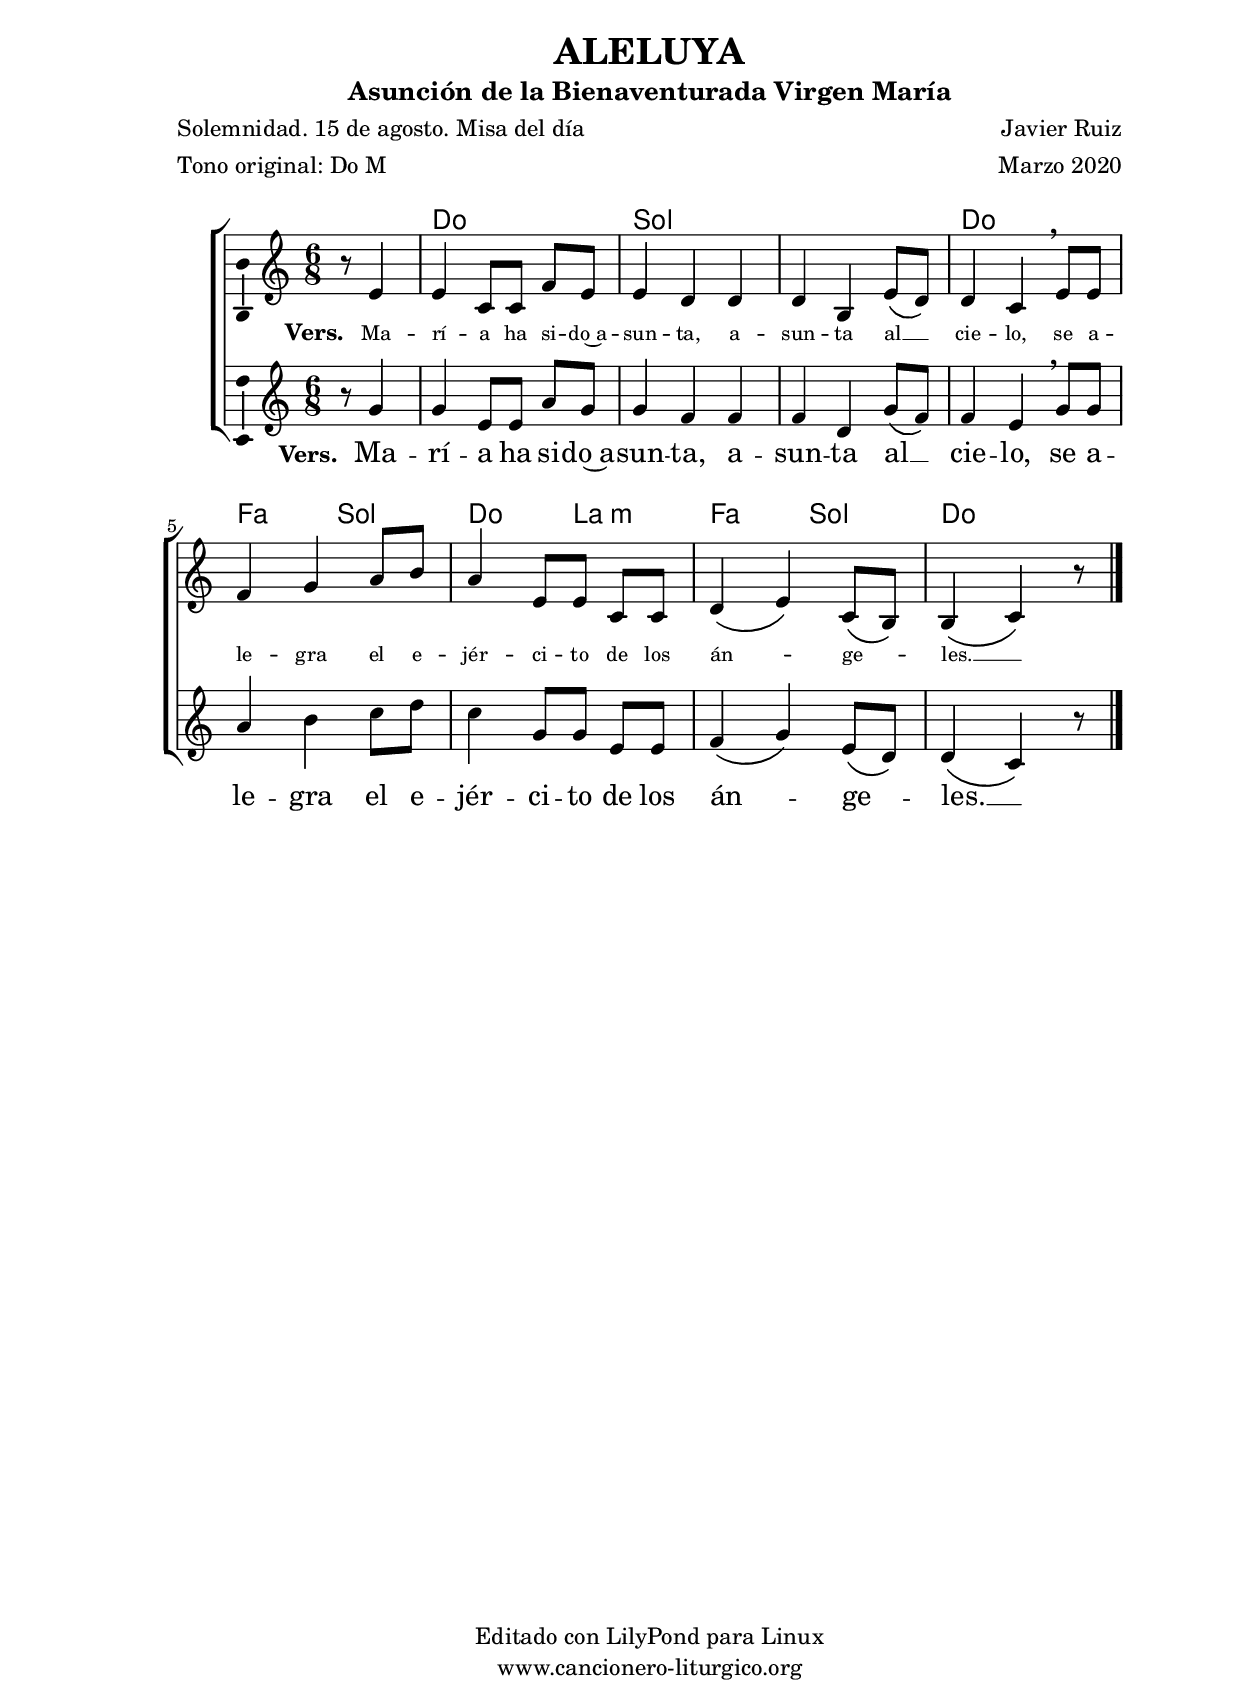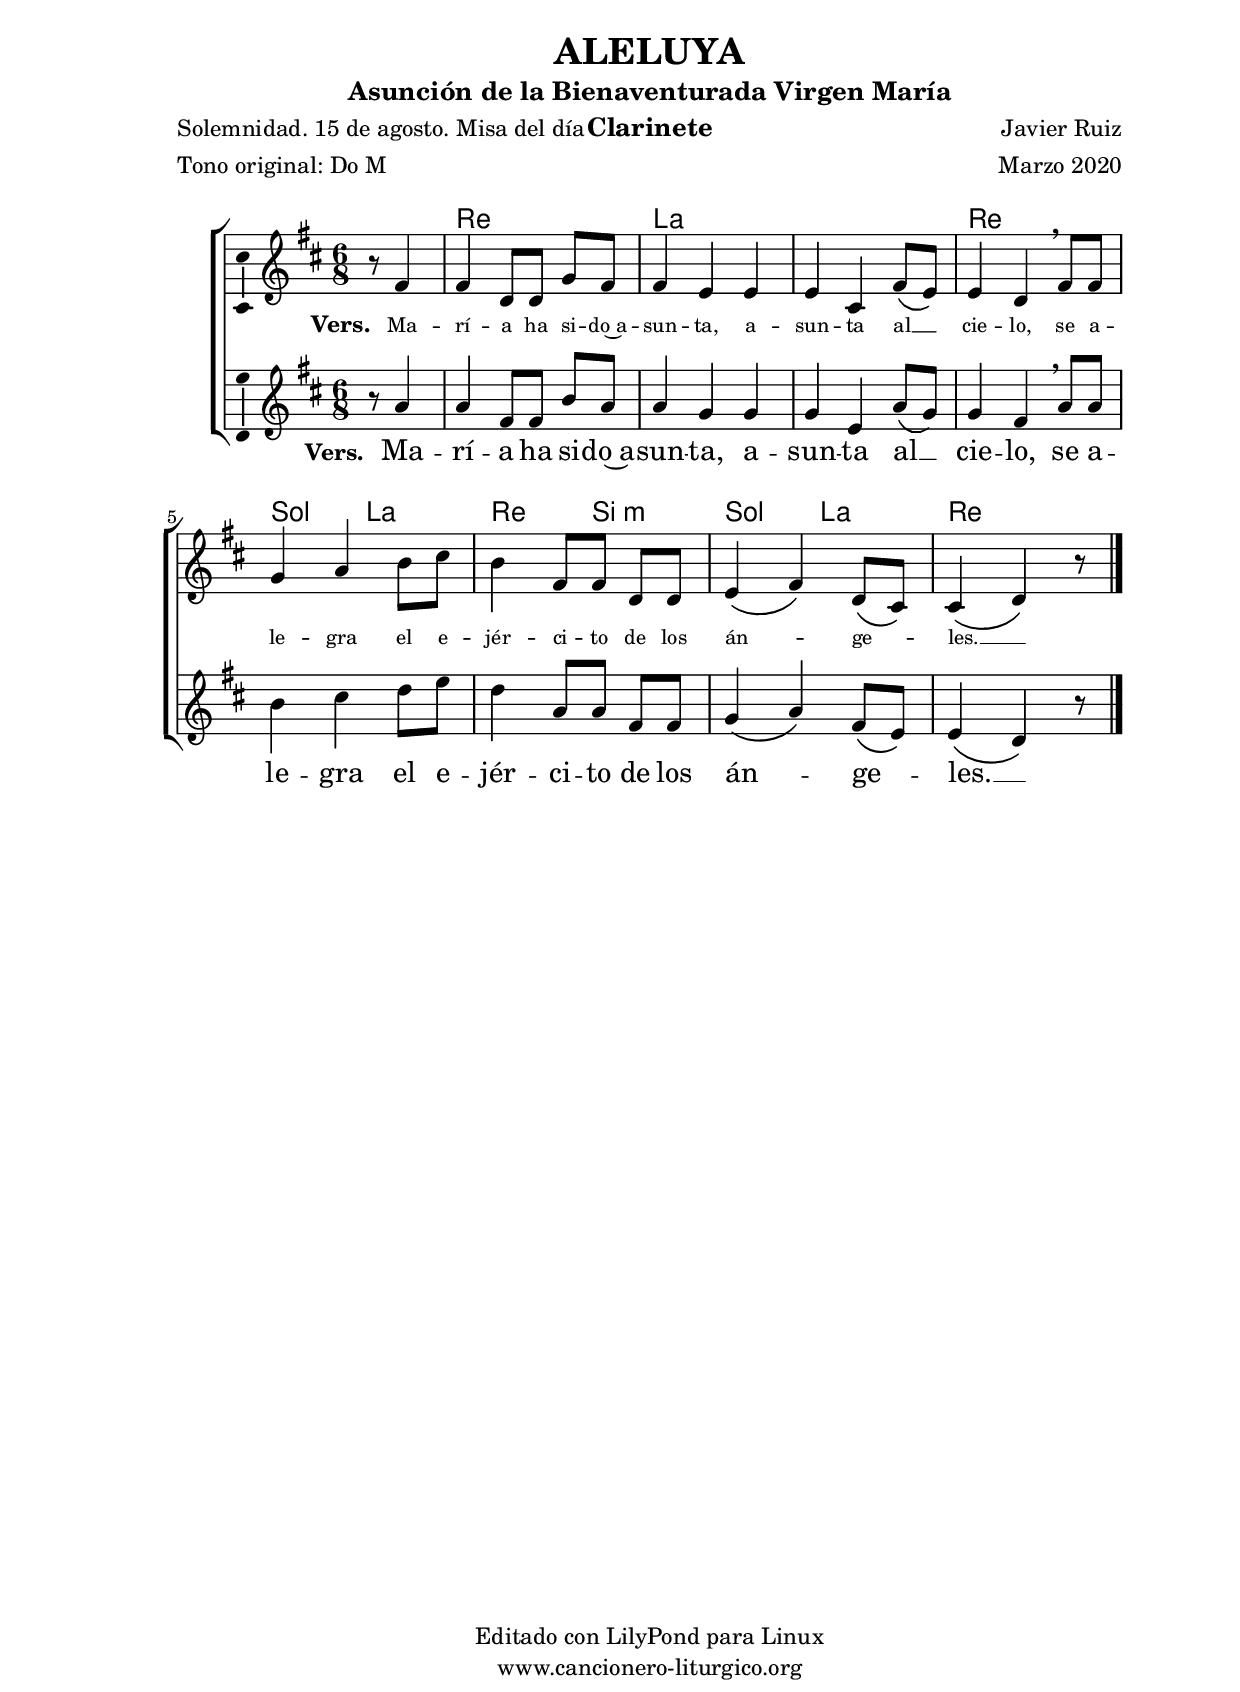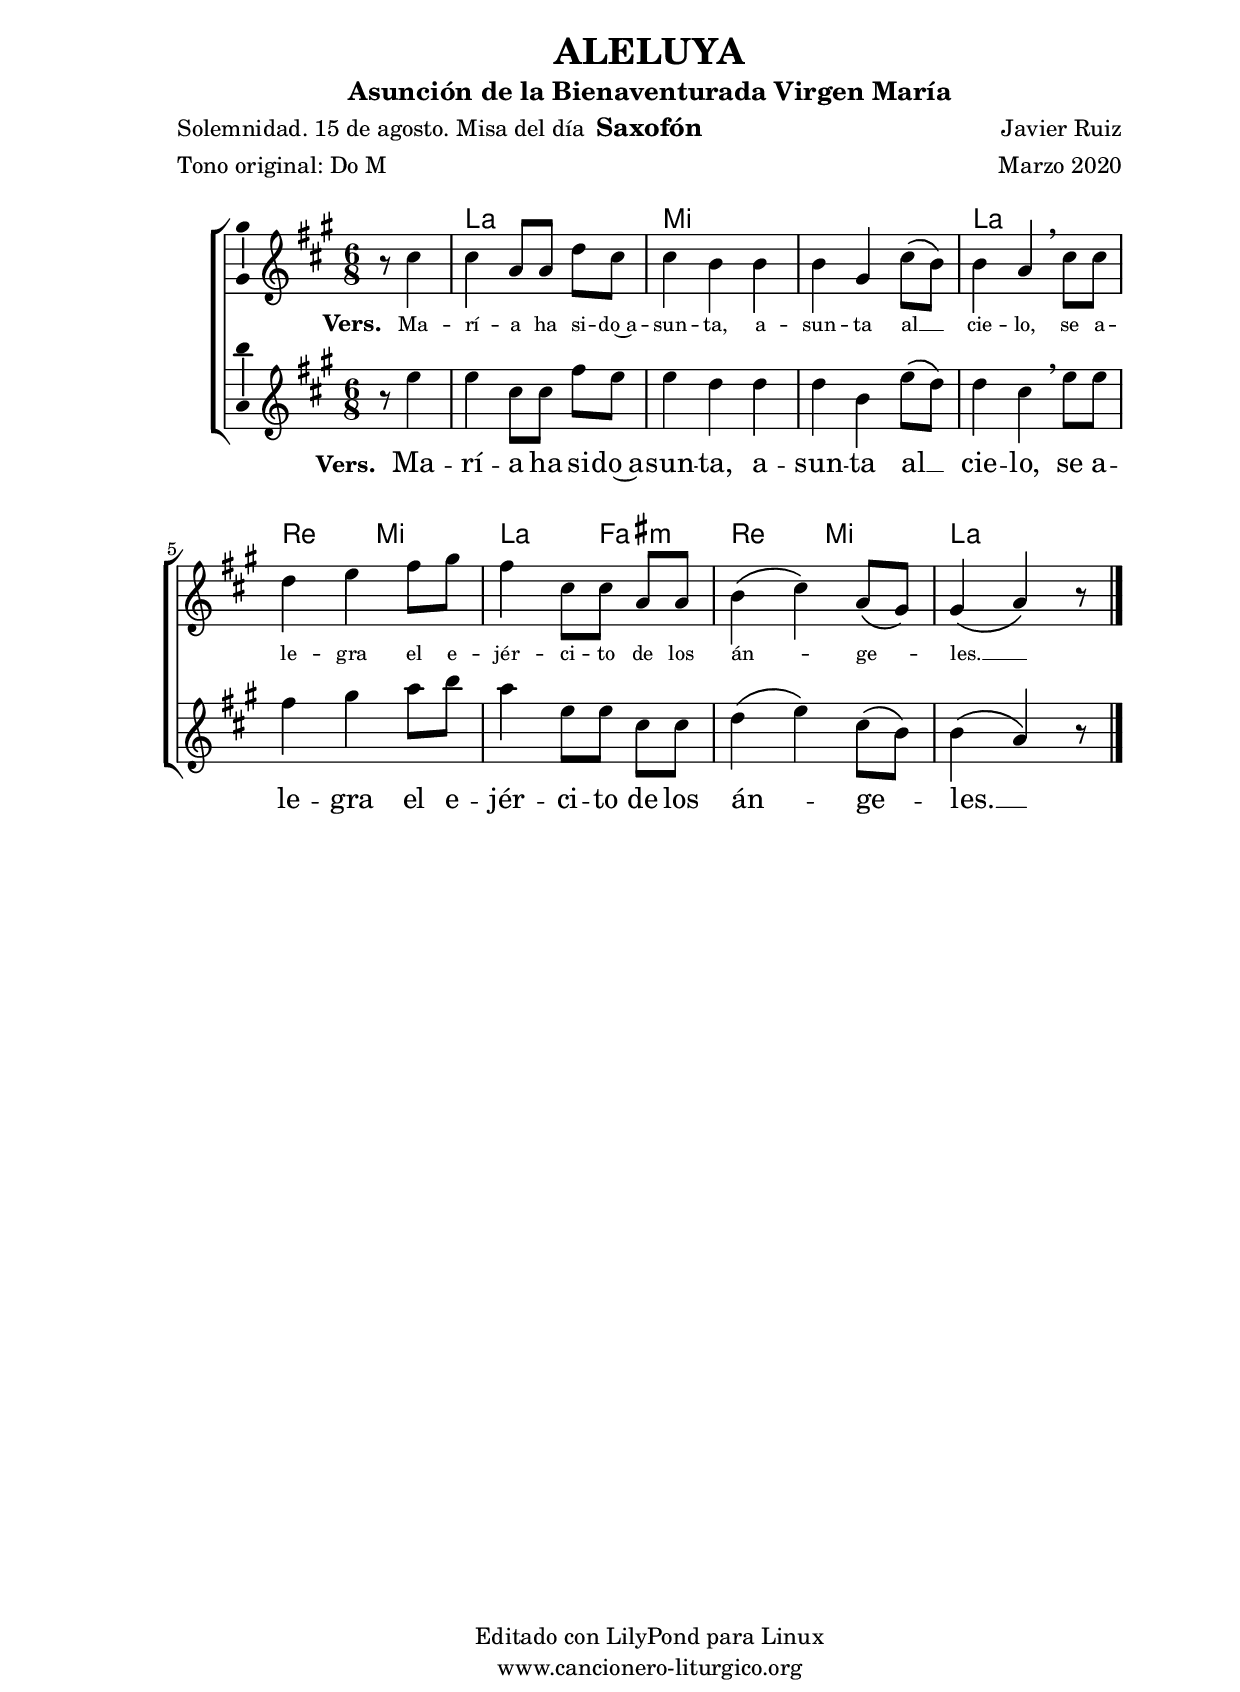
%
%para convertir .midi en .wav:
%timidity filename.midi -Ow -o finename.wav
%
%
%Para convertir de .wav a .mp3:
%lame -h -m j filename.wav
%
%
%para escuchar el midi:
%timidity nombrefichero.midi
%


%versión de lilypond para la que se ha escrito esta partitura:
\version "2.16.0"

	%Tamaño papel
	#(set-default-paper-size "a4")
	%Tamaño partitura
	#(set-global-staff-size 20)
	%No responde al pulsar sobre una nota
	#(ly:set-option 'point-and-click #f)

%parámetros del encabezamiento:
\header {
	title = "ALELUYA"
	subtitle = "Asunción de la Bienaventurada Virgen María"
	composer = "Javier Ruiz"
	poet = "Solemnidad. 15 de agosto. Misa del día"
	meter = "Tono original: Do M"
	arranger = "Marzo 2020"
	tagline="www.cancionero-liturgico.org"
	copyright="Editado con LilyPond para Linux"
	tiempo = "Ordinario"
	usos = "Aleluya"
	letra = "Aleluya. María ha sido asunta, asunta al cielo, se alegra el ejército de los ángeles."
	}

%parámetros asociados al papel:
\paper  {
	oddHeaderMarkup = \markup {\fill-line { \on-the-fly #not-first-page \fromproperty #'header:title \on-the-fly #not-first-page \fromproperty #'header:composer }}
	evenHeaderMarkup = \markup {\fill-line { \fromproperty #'header:composer \fromproperty #'header:title }}
	#(set-paper-size "a4")
	print-page-number = ##f
	first-page-number = 1
	print-first-page-number = ##f
%	head-separation = 3.0 \cm
	top-margin = 1.5 \cm
%	top-margin = 2.0 \cm
%%%	bottom-margin = 0.5\cm
	bottom-margin = 0.2\cm
	left-margin = 3.0 \cm
	line-width = 16.0 \cm 
	indent = 8\mm
	interscoreline = 2.\mm
	between-system-space = 15\mm
%	para que las partituras no llenen la hoja:
	ragged-bottom = ##t
%	idem para la última hoja:
	ragged-last-bottom = ##f
%	para que las partituras llenen el ancho del papel:
	ragged-last = ##f
	after-title-space = 2.5 \cm
%page-count=2
system-count=2

	%Flexible Vertical Spacing
%	markup-markup-spacing =
%	#'((basic-distance . 15) (minimum-distance . 15) (padding . 3))
	markup-system-spacing =
	#'((basic-distance . 15) (minimum-distance . 15) (padding . 3))
	system-system-spacing =
	#'((basic-distance . 15) (minimum-distance . 15) (padding . 3))
	score-system-spacing =
	#'((basic-distance . 15) (minimum-distance . 15) (padding . 5))
%	top-system-spacing = % header
%	#'((basic-distance . 8) (minimum-distance . 0) (padding . 0))
%	top-markup-spacing =
%	#'((basic-distance . 20) (minimum-distance . 20) (padding . 0))
	last-bottom-spacing = % footer
	#'((basic-distance . 5) (minimum-distance . 5) (padding . 0))
%	score-markup-spacing =
%	#'((basic-distance . 16) (minimum-distance . 13) (padding . 0))

	}


%parámetros que afectan a toda la partitura:
global =  {
	%clave de sol (G):
	\clef G
	%armadura:
%	\transpose ees f
	\key c \major
	\tempo 4.=60
	\set Score.tempoHideNote = ##t
	}


acordes = {
	\italianChords
	\chordmode {
%	\transpose ees f
{

s4.
c4. c g g g g c c f g c a:m f g c c4

	}
	}
}


melodiatrompeta = 
%	\transpose ees f
{

	\relative c''{
	\time 6/8

\partial4.
r4.
r2.
r8 g16 a b c d4.
r2.
r8 c16 d e f g4.
r2.
r8 c,16 b a g a4.
r2.
r8 c16 d c b c4

}
	\bar "|."
	}


melodiatres = 
%	\transpose ees f
{

	\relative c'{
	\time 6/8

\partial4.
r8 e4
e4 c8 [c] f8 e
e4 d4 \noBeam d4
d4 b4 e8 \(d\)
d4 c4 \breathe e8 e8
f4 g4 a8 b
a4 e8 [e] c8 c
d4 \(e4\) c8 \(b\)
b4 \(c4\) r8

}

	\bar "|."
	}


melodiabajo = 
%	\transpose ees f
{

	%clave de fa (F):
	\clef F

	\relative c{
	\time 6/8

\partial4.
r4.
c4 c8 c4.
g4 g8 g4.
g4 g8 g4.
c4 c8 c4.
f4 f8 g4 g8
c,4 c8 a4 a8
f'4 f8 g4 g8
c,4 c8 c4

}

	\bar "|."
	}


melodia = 
%	\transpose ees f
{

	\relative c'{
	\time 6/8

\partial4.
r8 g'4
g4 e8 [e] \noBeam a8 [g]
g4 f4 f
f4 d \noBeam g8 \([f]\)
f4 e4 \breathe g8 g
a4 b c8 [d]
c4 g8 [g] \noBeam e8 [e]
f4 \(g\) e8 \([d]\)
d4 \(c4\) r8

}

	\bar "|."
	}


texto = \lyricmode {
\set stanza =#"Vers. "
Ma -- rí -- a ha si -- do~a -- sun -- ta, a -- sun -- ta al __ _ cie -- lo,
se a -- le -- gra el e -- jér -- ci -- to de los án -- _ ge -- _ les. __ _
	}

textotres = \lyricmode {
\override LyricText #'font-size = #-1
\set stanza =#"Vers. "
Ma -- rí -- a ha si -- do~a -- sun -- ta, a -- sun -- ta al __ _ cie -- lo,
se a -- le -- gra el e -- jér -- ci -- to de los án -- _ ge -- _ les. __ _
	}


acordesStaff = \context ChordNames = acordesStaff <<
	\set chordChanges = ##t
	\acordes
	>>

voztrompetaStaff = \context Voice = voztrompetaStaff
<<
	\override Staff.StaffSymbol #'staff-space = #(magstep -0.35)
	\set Staff.midiInstrument = #"trumpet"
	\set Staff.midiMinimumVolume = #0.4
	\set Staff.midiMaximumVolume = #0.6
	\global
	\melodiatrompeta
	>>

voztresStaff = \context Voice = voztresStaff
\with {\consists "Ambitus_engraver"}
<<
%	\override Staff.StaffSymbol #'staff-space = #(magstep -0.35)
	\set Staff.midiInstrument = #"violin"
	\set Staff.midiMinimumVolume = #0.6
	\set Staff.midiMaximumVolume = #0.8
	\global
	\relative c' \melodiatres
	>>

vozStaff = \context Voice = vozStaff
\with {\consists "Ambitus_engraver"}
<<
%	\set Staff.instrumentName = ""
%	\set Staff.shortInstrumentName = ""
%	\set Staff.midiInstrument = #"clarinet"
%	\set Staff.midiInstrument = #"cello"
	\set Staff.midiInstrument = #"flute"
%	\set Staff.midiInstrument = #"electric guitar (jazz)"
%	\set Staff.midiInstrument = #"english horn"
%	\set Staff.midiInstrument = #"violin"
%	\set Staff.midiInstrument = #"glockenspiel"
	\set Staff.midiMinimumVolume = #0.8
	\set Staff.midiMaximumVolume = #1.0
	\global
	\melodia
	>>

vozbajoStaff = \context Voice = vozbajoStaff
<<
	\override Staff.StaffSymbol #'staff-space = #(magstep -0.35)
	\set Staff.midiInstrument = #"english horn"
	\set Staff.midiMinimumVolume = #0.6
	\set Staff.midiMaximumVolume = #0.8
	\global
	\melodiabajo
	>>

textoStaff = \context Lyrics = textoStaff <<
	\lyricsto vozStaff \texto
	>>

textotresStaff = \context Lyrics = textotresStaff <<
	\lyricsto voztresStaff \textotres
	>>


\book {
	\score {
		<<
		\context ChoirStaff {
%			\override StaffGroup.SystemStartBracket #'collapse-height = #1
%			\override Score.SystemStartBar #'collapse-height = #1
			<<
			\acordesStaff
%			\voztrompetaStaff
			\voztresStaff
			\textotresStaff
			\vozStaff
			\textoStaff
%			\vozbajoStaff
			>>
			}
		>>
		\layout {
	    		\context {
				\Lyrics
				\override LyricText #'font-size = #2
				}
	   		 \context {
				\Score
				\override StaffSymbol #'staff-space = #(magstep +3)
				}
			}
		}
	\score {
		\unfoldRepeats
		<<
		\context ChoirStaff {
			<<
			\acordesStaff
			\voztrompetaStaff
			\voztresStaff
			\vozStaff
			\vozbajoStaff
			>>
			}
		>>
		\midi {
	  		\context {
	  			\Score
				tempoWholesPerMinute = #(ly:make-moment 70 4)
				}
			}
		}
	}


%Partitura para clarinete
#(define output-suffix "C")
\book {
	\header{
		instrument = "Clarinete"
		}
	\score {
		<<
		\context ChoirStaff {
%			\override StaffGroup.SystemStartBracket #'collapse-height = #1
%			\override Score.SystemStartBar #'collapse-height = #1
\transpose c d
			<<
			\acordesStaff
%			\voztrompetaStaff
			\voztresStaff
			\textotresStaff
			\vozStaff
			\textoStaff
%			\vozbajoStaff
			>>
			}
		>>
		\layout {
	    		\context {
				\Lyrics
				\override LyricText #'font-size = #2
				}
	   		 \context {
				\Score
				\override StaffSymbol #'staff-space = #(magstep +3)
				}
			}
		}
	}


%Partitura para saxofón
#(define output-suffix "S")
\book {
	\header{
		instrument = "Saxofón"
		}
	\score {
		<<
		\context ChoirStaff {
%			\override StaffGroup.SystemStartBracket #'collapse-height = #1
%			\override Score.SystemStartBar #'collapse-height = #1
\transpose c a
			<<
			\acordesStaff
%			\voztrompetaStaff
			\voztresStaff
			\textotresStaff
			\vozStaff
			\textoStaff
%			\vozbajoStaff
			>>
			}
		>>
		\layout {
	    		\context {
				\Lyrics
				\override LyricText #'font-size = #2
				}
	   		 \context {
				\Score
				\override StaffSymbol #'staff-space = #(magstep +3)
				}
			}
		}
	}


